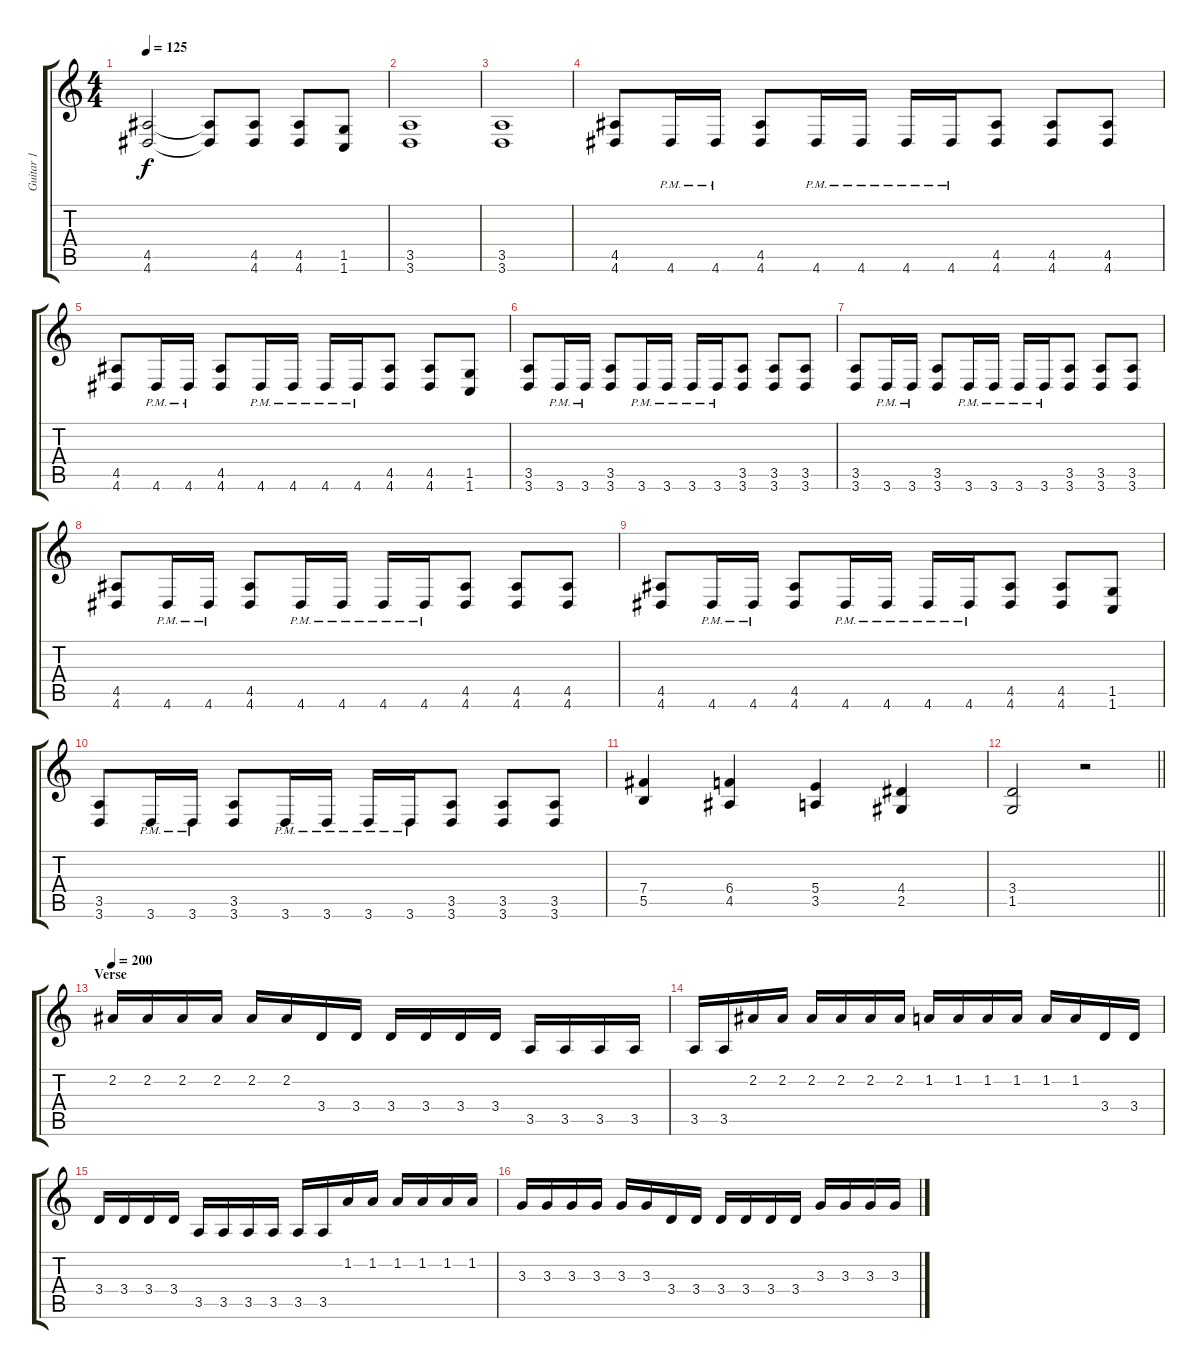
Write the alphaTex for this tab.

\track ("Guitar 1" "Guitar 1") {instrument distortionguitar}
\staff {score tabs}
\tuning (Db4 Ab3 E3 B2 Gb2 B1) {hide}
\ts (4 4)
\tempo 125
\clef g2
\ks c
(4.5 4.6).2{dy f} (4.5{t} 4.6{t}).8 (4.5 4.6).8 (4.5 4.6).8 (1.5 1.6).8 |
(3.5 3.6).1 |
(3.5 3.6).1 |
(4.5 4.6).8 4.6{pm}.16 4.6{pm}.16 (4.5 4.6).8 4.6{pm}.16 4.6{pm}.16 4.6{pm}.16 4.6{pm}.16 (4.5 4.6).8 (4.5 4.6).8 (4.5 4.6).8 |
(4.5 4.6).8 4.6{pm}.16 4.6{pm}.16 (4.5 4.6).8 4.6{pm}.16 4.6{pm}.16 4.6{pm}.16 4.6{pm}.16 (4.5 4.6).8 (4.5 4.6).8 (1.5 1.6).8 |
(3.5 3.6).8 3.6{pm}.16 3.6{pm}.16 (3.5 3.6).8 3.6{pm}.16 3.6{pm}.16 3.6{pm}.16 3.6{pm}.16 (3.5 3.6).8 (3.5 3.6).8 (3.5 3.6).8 |
(3.5 3.6).8 3.6{pm}.16 3.6{pm}.16 (3.5 3.6).8 3.6{pm}.16 3.6{pm}.16 3.6{pm}.16 3.6{pm}.16 (3.5 3.6).8 (3.5 3.6).8 (3.5 3.6).8 |
(4.5 4.6).8 4.6{pm}.16 4.6{pm}.16 (4.5 4.6).8 4.6{pm}.16 4.6{pm}.16 4.6{pm}.16 4.6{pm}.16 (4.5 4.6).8 (4.5 4.6).8 (4.5 4.6).8 |
(4.5 4.6).8 4.6{pm}.16 4.6{pm}.16 (4.5 4.6).8 4.6{pm}.16 4.6{pm}.16 4.6{pm}.16 4.6{pm}.16 (4.5 4.6).8 (4.5 4.6).8 (1.5 1.6).8 |
(3.5 3.6).8 3.6{pm}.16 3.6{pm}.16 (3.5 3.6).8 3.6{pm}.16 3.6{pm}.16 3.6{pm}.16 3.6{pm}.16 (3.5 3.6).8 (3.5 3.6).8 (3.5 3.6).8 |
(7.4 5.5).4 (6.4 4.5).4 (5.4 3.5).4 (4.4 2.5).4 |
\barLineRight lightlight
(3.4 1.5).2 r.2 |
\section ("" "Verse")
\tempo 200
2.2.16 2.2.16 2.2.16 2.2.16 2.2.16 2.2.16 3.4.16 3.4.16 3.4.16 3.4.16 3.4.16 3.4.16 3.5.16 3.5.16 3.5.16 3.5.16 |
3.5.16 3.5.16 2.2.16 2.2.16 2.2.16 2.2.16 2.2.16 2.2.16 1.2.16 1.2.16 1.2.16 1.2.16 1.2.16 1.2.16 3.4.16 3.4.16 |
3.4.16 3.4.16 3.4.16 3.4.16 3.5.16 3.5.16 3.5.16 3.5.16 3.5.16 3.5.16 1.2.16 1.2.16 1.2.16 1.2.16 1.2.16 1.2.16 |
3.3.16 3.3.16 3.3.16 3.3.16 3.3.16 3.3.16 3.4.16 3.4.16 3.4.16 3.4.16 3.4.16 3.4.16 3.3.16 3.3.16 3.3.16 3.3.16
